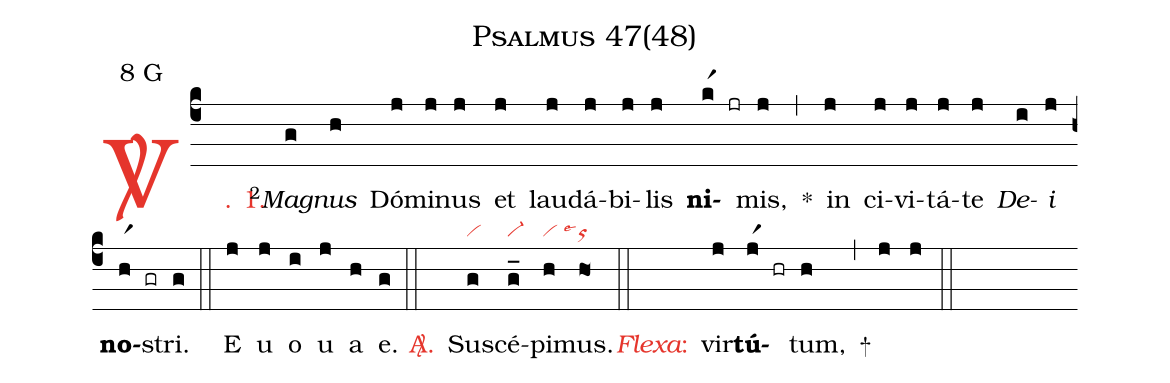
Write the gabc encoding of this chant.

name: Psalmus 47(48);
mode: 8;
mode-differentia: G;
nabc-lines: 1;
%%
(c4)

<c><sp>V/</sp>. 1.</c>() <v>\VSup{2}</v><i>Ma</i>(g)<i>gnus</i>(h) Dó(j)mi(j)nus(j) et(j) lau(j)dá(j)bi(j)lis(j) <b>ni</b>(kr1 jr)mis,(j) *(,) in(j) ci(j)vi(j)tá(j)te(j) <i>De</i>(i)<i>i</i>(j) <b>no</b>(hr1 gr)stri.(g) (::)

<eu>E(j) u(j) o(i) u(j) a(h) e.</eu>(g) (::)

<nlba><c><sp>A/</sp>.</c>() Su</nlba>(g|vi)scé(g_|vi-)pi(h|vi)mus.(ho|````orlse1) (::)

<nlba><c><i>Flexa</i>:</c>() vir</nlba>(j)<b>tú</b>(jr1 hr)tum,(h) +(,) (j) (j) (::)
